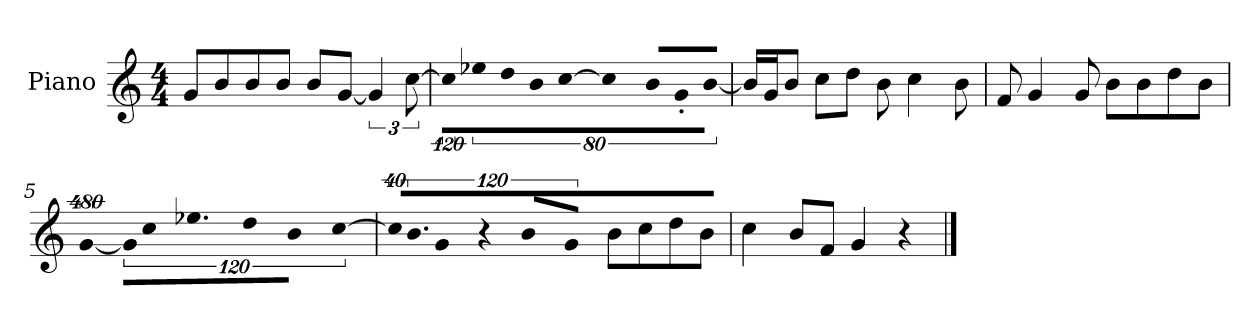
**kern
*part1
*staff1
*I"Piano
*I'P-no
*clefG2
*k[]
*M4/4
*MM90
=1
8g/L
8b/
8b/
8b/J
8b/L
[8g/J
6g/]
[12cc\
=2
!LO:N:vis=16
1920%107cc\KL]
!LO:N:vis=8
640%71ee-X\
!LO:N:vis=8
640%71dd\
!LO:N:vis=8
640%71b\
!LO:N:vis=16
[1920%107cc\Jk
!LO:N:vis=4
1920%427cc\]
!LO:N:vis=8
640%71b/L
!LO:N:vis=8
640%71g'/
!LO:N:vis=8
[640%71b/J
=3
16b/LL]
16g/J
8b/J
8cc\L
8dd\J
8b\
4cc\
8b\
=4
8f/
4g/
8g/
8b\L
8b\
8dd\
8b\J
!!LO:LB:g=z
=5
!LO:N:vis=4
[1920%427g/
!LO:N:vis=16
1920%107g\KL]
!LO:N:vis=8
640%71cc\
9.ee-X\
!LO:N:vis=8
640%71dd\
!LO:N:vis=8
640%71b\J
!LO:N:vis=4
[1920%427cc\
=6
!LO:N:vis=32
640%23cc/KLL]
!LO:N:vis=16.
960%103b/
!LO:N:vis=16
1920%137g/JJ
!LO:N:vis=16
1920%137r
!LO:N:vis=8
960%137b/L
!LO:N:vis=16
1920%137g/Jk
8b\L
8cc\
8dd\
8b\J
=7
4cc\
8b/L
8f/J
4g/
4r
==
*-
